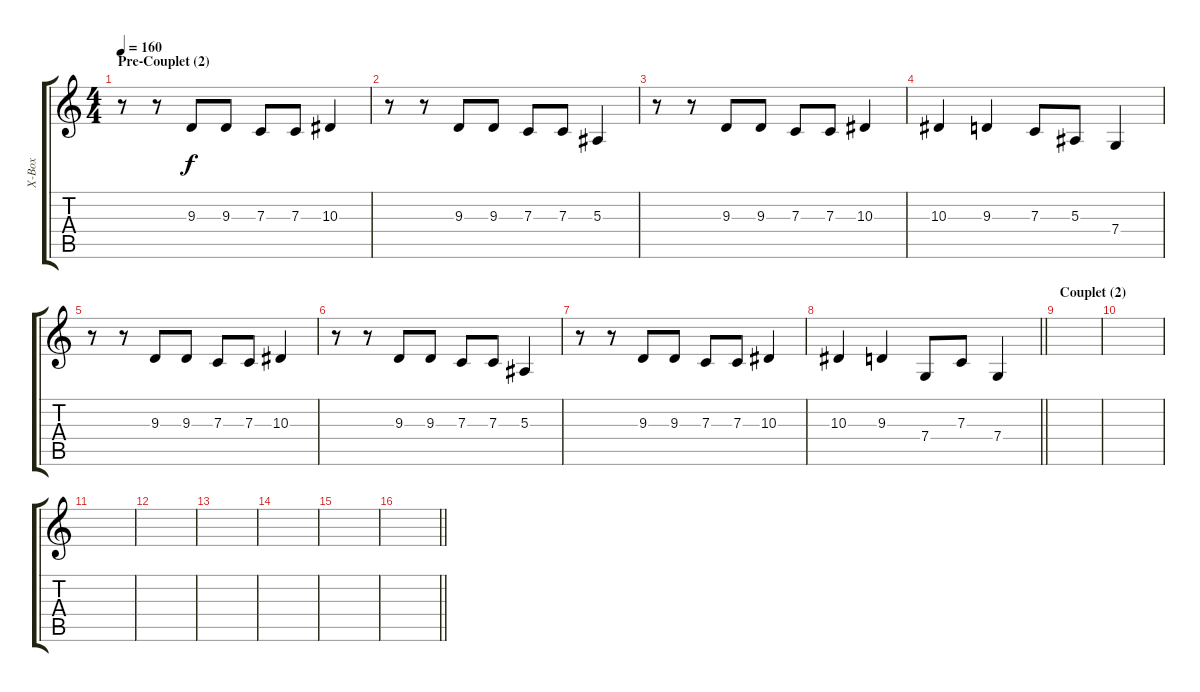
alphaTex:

\track ("X-Box" "X-Box") {instrument musicbox}
\staff {score tabs}
\tuning (D4 A3 F3 C3 G2 D2) {hide}
\ts (4 4)
\section ("" "Pre-Couplet (2)")
\tempo 160
\clef g2
\ks c
r.8{dy f} r.8 9.3.8 9.3.8 7.3.8 7.3.8 10.3.4 |
r.8 r.8 9.3.8 9.3.8 7.3.8 7.3.8 5.3.4 |
r.8 r.8 9.3.8 9.3.8 7.3.8 7.3.8 10.3.4 |
10.3.4 9.3.4 7.3.8 5.3.8 7.4.4 |
r.8 r.8 9.3.8 9.3.8 7.3.8 7.3.8 10.3.4 |
r.8 r.8 9.3.8 9.3.8 7.3.8 7.3.8 5.3.4 |
r.8 r.8 9.3.8 9.3.8 7.3.8 7.3.8 10.3.4 |
\barLineRight lightlight
10.3.4 9.3.4 7.4.8 7.3.8 7.4.4 |
\section ("" "Couplet (2)")
|
|
|
|
|
|
|
\barLineRight lightlight
